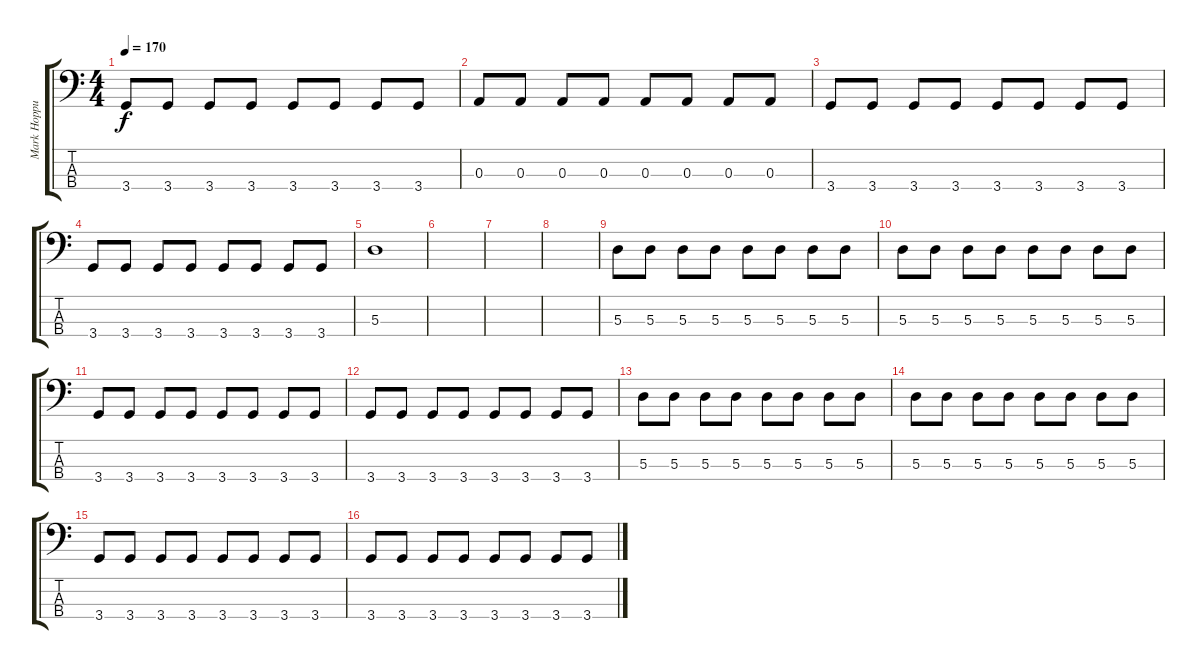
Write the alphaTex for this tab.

\track ("Mark Hoppus" "Mark Hoppu") {instrument electricbassfinger}
\staff {score tabs}
\tuning (G2 D2 A1 E1) {hide}
\ts (4 4)
\tempo 170
\clef f4
\ks c
3.4.8{dy f} 3.4.8 3.4.8 3.4.8 3.4.8 3.4.8 3.4.8 3.4.8 |
0.3.8 0.3.8 0.3.8 0.3.8 0.3.8 0.3.8 0.3.8 0.3.8 |
3.4.8 3.4.8 3.4.8 3.4.8 3.4.8 3.4.8 3.4.8 3.4.8 |
3.4.8 3.4.8 3.4.8 3.4.8 3.4.8 3.4.8 3.4.8 3.4.8 |
5.3.1 |
|
|
|
5.3.8 5.3.8 5.3.8 5.3.8 5.3.8 5.3.8 5.3.8 5.3.8 |
5.3.8 5.3.8 5.3.8 5.3.8 5.3.8 5.3.8 5.3.8 5.3.8 |
3.4.8 3.4.8 3.4.8 3.4.8 3.4.8 3.4.8 3.4.8 3.4.8 |
3.4.8 3.4.8 3.4.8 3.4.8 3.4.8 3.4.8 3.4.8 3.4.8 |
5.3.8 5.3.8 5.3.8 5.3.8 5.3.8 5.3.8 5.3.8 5.3.8 |
5.3.8 5.3.8 5.3.8 5.3.8 5.3.8 5.3.8 5.3.8 5.3.8 |
3.4.8 3.4.8 3.4.8 3.4.8 3.4.8 3.4.8 3.4.8 3.4.8 |
3.4.8 3.4.8 3.4.8 3.4.8 3.4.8 3.4.8 3.4.8 3.4.8
